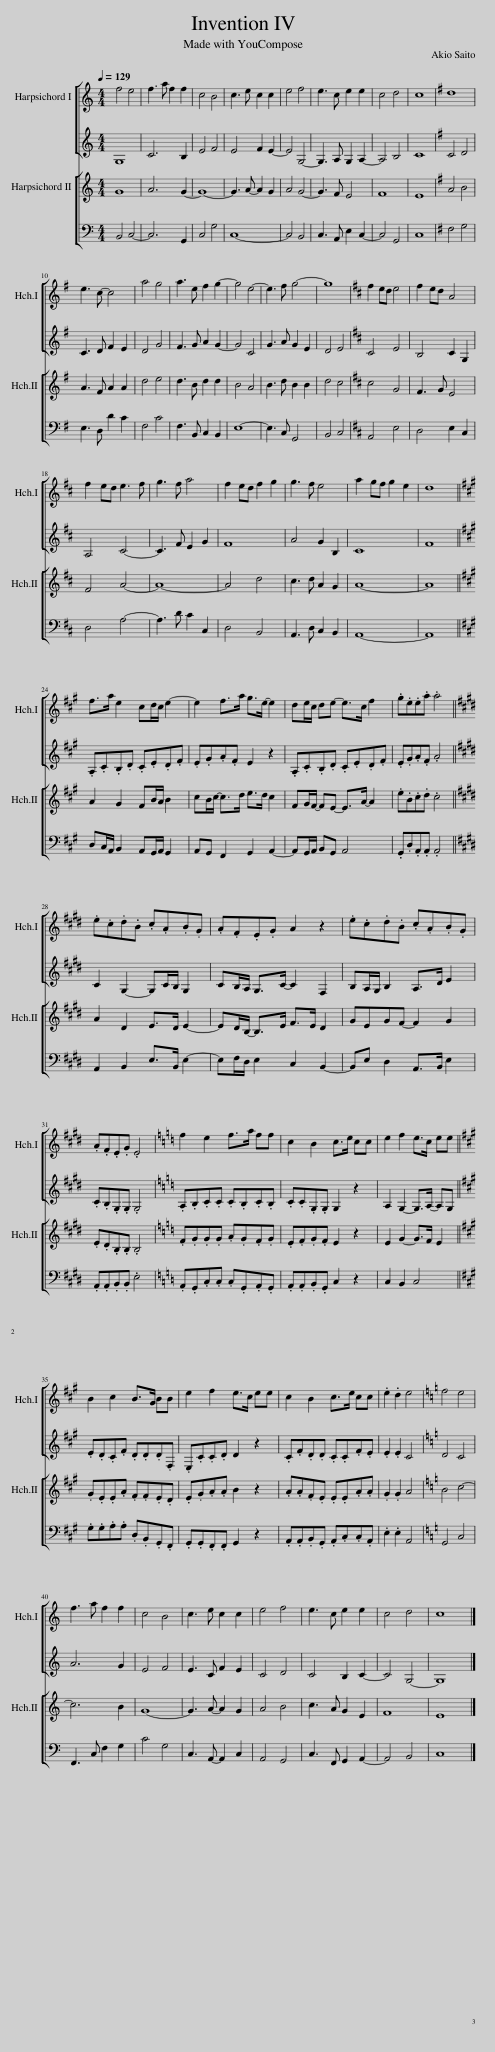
X:1
%%score [ 1 2 ] [ 3 4 ]
L:1/8
Q:1/4=129
M:4/4
I:linebreak $
K:C
V:1 treble
V:2 treble
V:3 treble
V:4 bass
V:1
 f4 e4 | f3 a f2 f2 | c4 B4 | c3 e c2 c2 | e4 f4 | %5
 e3 c e2 e2 | c4 d4 | c8 |[K:G] d8 |$ e3 c- c4 | %10
 a4 g4 | a3 e f2 g2- | g4 e4- | e3 f g4- | g8 | %15
[K:D] f2 ed e4 | f2 ed A4 |$ f2 ed e3 f | g3 f a4 | f2 ed f2 g2 | %20
 g3 f e4 | a2 gf g2 e2 | d8 ||$[K:A] f>a e2 cd/c/ e2- | e2 f>a g>e- e2 | %25
 de/c/ de- e>c f2 | .g.e.e.a .a4 ||$[K:E] .e.c.d.B .c.A.B.G | .A.F.E.G A2 z2 | .e.c.d.B .c.A.B.G |$ %30
 .A.F.E.G .E4 |[K:C] f2 e2 f>a ff | c2 B2 c>e cc | e2 f2 e>c ee ||$[K:A] B2 c2 B>G BB | %35
 e2 f2 e>c ee | c2 B2 c>e cc | .e2 .d2 e4 |[K:C] f4 e4 |$ f3 a f2 f2 | %40
 c4 B4 | c3 e c2 c2 | e4 f4 | e3 c e2 e2 | c4 d4 | %45
 c8 |] %46
V:2
 G,8 | C6 B,2 | E4 F4 | E4 F2 E2- | E4 G,4- | %5
 G,3 A, G,2 A,2- | A,4 B,4 | C8 |[K:G] C4 D4 |$ C3 D F2 E2 | %10
 D4 G4 | F3 G A2 G2- | G4 C4 | G3 A G2 E2 | D4 E4 | %15
[K:D] C4 E4 | B,4 C2 G,2 |$ A,4 C4- | C3 F E2 G2 | F8 | %20
 A4 G2 B,2 | C8 | F8 ||$[K:A] .A,.C.B,.D .C.E.D.F | .E.G.A.F E2 z2 | %25
 .A,.C.B,.D .C.E.D.F | .E.G.A.F .A4 ||$[K:E] C2 G,2- G,C/B,/ G,2 | CB,/A,/ G,>C- C2 F,2 | B,A,/G,/ B,2 A,>D E2 |$ %30
 .C.B,.G,.G, .G,4 |[K:C] .A,.B,.C.C .C.B,.C.B, | .C.C.G,.G, G,2 z2 | A,2 G,2- G,>A,- A,G, ||$[K:A] .E.D.C.F .D.D.D.F, | %35
 .E,.C.C.D D2 z2 | .C.F.D.D .C.C.F.E | .E2 .E2 C4 |[K:C] D4 C4 |$ A6 G2 | %40
 E4 F4 | E3 C F2 E2 | C4 D4 | C4 B,2 C2- | C4 G,4- | %45
 G,8 |] %46
V:3
 G8 | A6 G2- | G8- | G3 A- A2 G2 | A4 G4- | %5
 G3 F E4 | F8 | E8 |[K:G] A4 B4 |$ A3 F A2 A2 | %10
 d4 e4 | d3 B d2 d2 | B4 A4 | B3 d B2 B2 | d4 c4 | %15
[K:D] c4 G4 | F3 G E4 |$ F4 A4- | A8- | A4 d4 | %20
 c3 d A2 G2 | A8- | A8 ||$[K:A] A2 G2 FB/A/ B2 | cB/c/- c>d e>d c2 | %25
 FG/F/- FE- E>A- A2 | .e.B.c.d .c4 ||$[K:E] A2 D2 E>D E2- | ED/B,/- B,>E F>E D2 | GEGF- F2 G2 |$ %30
 .E.D.B,.B, .B,4 |[K:C] .F.G.G.G .A.G.F.G | .E.F.G.F E2 z2 | E2 G2- G>F E2 ||$[K:A] .G.E.E.A .F.F.E.D | %35
 .E.G.A.A B2 z2 | .A.A.F.E .E.E.A.A | .G2 .G2 A4 |[K:C] B4 c4- |$ c6 B2 | %40
 G8- | G3 A- A2 G2 | A4 B4 | c3 A G2 E2 | F8 | %45
 E8 |] %46
V:4
 B,,4 C,4- | C,6 G,,2 | C,4 G,4 | C,8- | C,4 B,,4 | %5
 C,3 A,, E,2 C,2- | C,4 G,,4 | C,8 |[K:G] F,4 G,4 |$ E,3 D, D2 C2 | %10
 F,4 C4 | F,3 B,, C,2 B,,2 | E,8- | E,3 C, G,,4 | B,,4 C,4 | %15
[K:D] A,,4 E,4 | D,4 E,2 C,2 |$ D,4 A,4- | A,3 D C2 C,2 | D,4 B,,4 | %20
 A,,3 D, C,2 B,,2 | A,,8- | A,,8 ||$[K:A] D,C,/A,,/ B,,2 A,,G,,/A,,/ G,,2 | A,,G,, F,,2 G,,2 A,,2- | %25
 A,,G,,/A,,/ B,,G,, A,,4 | .G,,.D,.A,,.A,, .A,,4 ||$[K:E] A,,2 B,,2 E,>B,, E,2- | E,F,/D,/ E,2 C,2 B,,2- | B,,E, D,2 A,,>B,, E,2 |$ %30
 .A,,.A,,.B,,.B,, .E,4 |[K:C] .A,,.G,,.C,.C, .C,.G,,.A,,.G,, | .A,,.A,,.B,,.G,, C,2 z2 | C,2 B,,2 C,4 ||$[K:A] .G,.G,.A,.A, .D,.B,,.G,,.F,, | %35
 .G,,.G,,.F,,.F,, G,,2 z2 | .A,,.A,,.B,,.G,, .A,,.C,.C,.A,, | .E,2 .E,2 A,,4 |[K:C] G,,4 C,4 |$ F,,3 C, F,2 G,2 | %40
 C4 G,4 | C,3 A,,- A,,2 C,2 | A,,4 G,,4 | C,3 F,, G,,2 A,,2- | A,,4 B,,4 | %45
 C,8 |] %46
